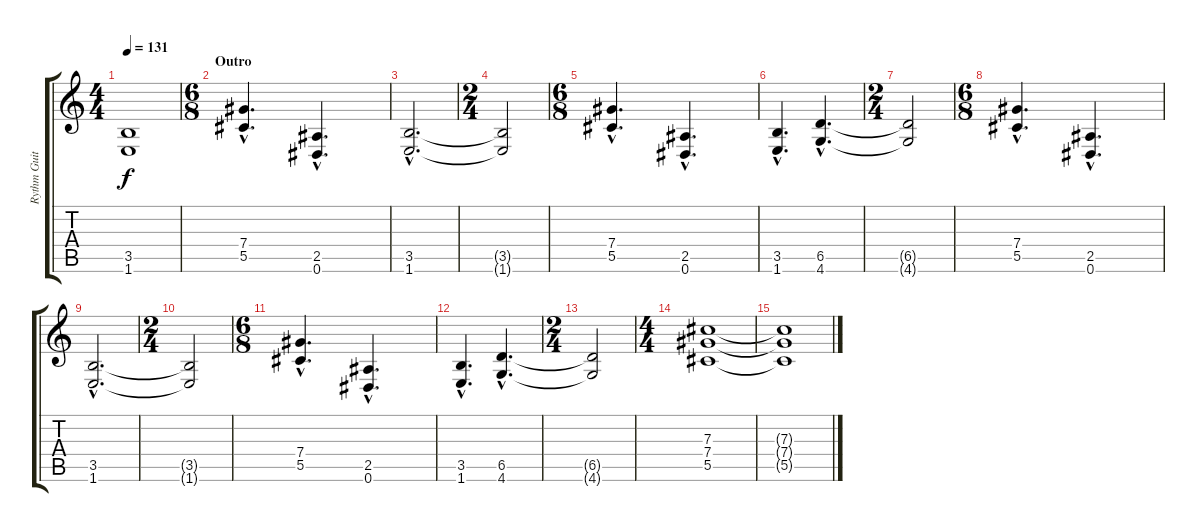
\track ("Rythm Guitar" "Rythm Guit") {instrument distortionguitar}
\staff {score tabs}
\tuning (Eb4 Bb3 Gb3 Db3 Ab2 Eb2) {hide}
\ts (4 4)
\tempo 131
\clef g2
\ks c
(3.5{t} 1.6{t}).1{dy f} |
\ts (6 8)
\section ("" "Outro")
(7.4{hac} 5.5{hac}).4{d} (2.5{hac} 0.6{hac}).4{d} |
(3.5{hac} 1.6{hac}).2{d} |
\ts (2 4)
(3.5{t} 1.6{t}).2 |
\ts (6 8)
(7.4{hac} 5.5{hac}).4{d} (2.5{hac} 0.6{hac}).4{d} |
(3.5{hac} 1.6{hac}).4{d} (6.5{hac} 4.6{hac}).4{d} |
\ts (2 4)
(6.5{t} 4.6{t}).2 |
\ts (6 8)
(7.4{hac} 5.5{hac}).4{d} (2.5{hac} 0.6{hac}).4{d} |
(3.5{hac} 1.6{hac}).2{d} |
\ts (2 4)
(3.5{t} 1.6{t}).2 |
\ts (6 8)
(7.4{hac} 5.5{hac}).4{d} (2.5{hac} 0.6{hac}).4{d} |
(3.5{hac} 1.6{hac}).4{d} (6.5{hac} 4.6{hac}).4{d} |
\ts (2 4)
(6.5{t} 4.6{t}).2 |
\ts (4 4)
(7.3 7.4 5.5).1 |
(7.3{t} 7.4{t} 5.5{t}).1
